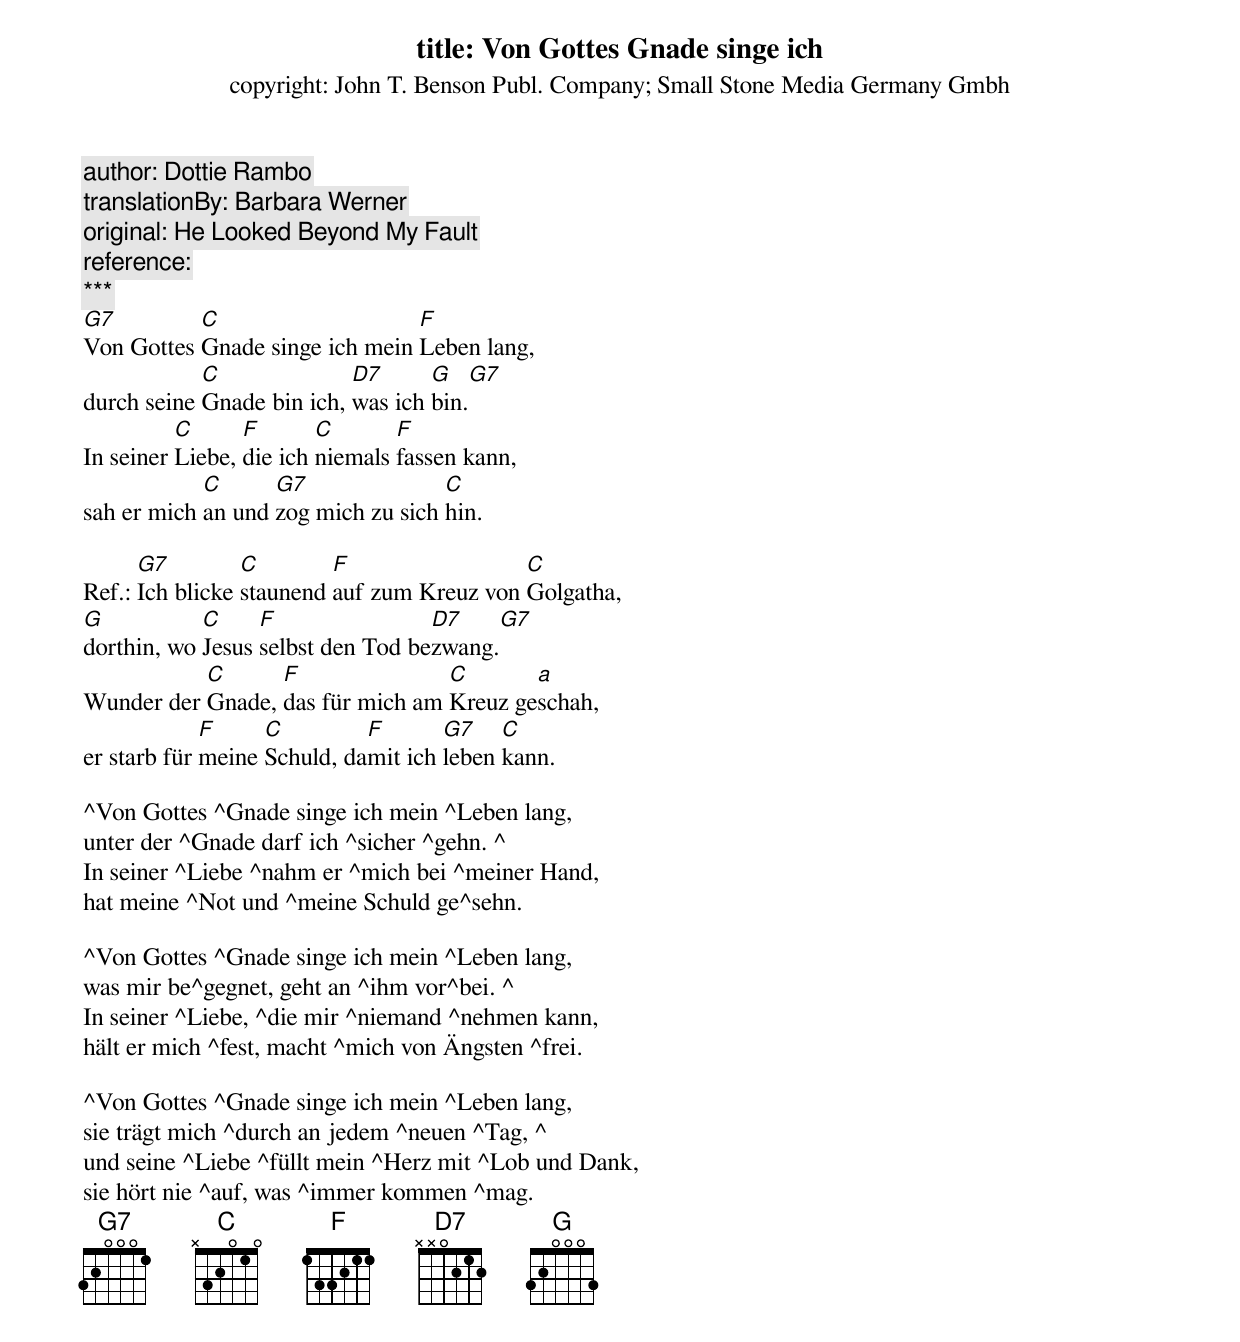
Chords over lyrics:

title: Von Gottes Gnade singe ich
copyright: John T. Benson Publ. Company; Small Stone Media Germany Gmbh
author: Dottie Rambo
translationBy: Barbara Werner
original: He Looked Beyond My Fault
reference:
***
G7         C                    F
Von Gottes Gnade singe ich mein Leben lang,
            C              D7      G    G7
durch seine Gnade bin ich, was ich bin.
          C      F       C       F
In seiner Liebe, die ich niemals fassen kann,
            C      G7               C
sah er mich an und zog mich zu sich hin.

      G7         C        F                 C
Ref.: Ich blicke staunend auf zum Kreuz von Golgatha,
G           C     F                D7    G7
dorthin, wo Jesus selbst den Tod bezwang.
           C      F               C       a
Wunder der Gnade, das für mich am Kreuz geschah,
             F     C         F       G7    C
er starb für meine Schuld, damit ich leben kann.

^Von Gottes ^Gnade singe ich mein ^Leben lang,
unter der ^Gnade darf ich ^sicher ^gehn. ^
In seiner ^Liebe ^nahm er ^mich bei ^meiner Hand,
hat meine ^Not und ^meine Schuld ge^sehn.

^Von Gottes ^Gnade singe ich mein ^Leben lang,
was mir be^gegnet, geht an ^ihm vor^bei. ^
In seiner ^Liebe, ^die mir ^niemand ^nehmen kann,
hält er mich ^fest, macht ^mich von Ängsten ^frei.

^Von Gottes ^Gnade singe ich mein ^Leben lang,
sie trägt mich ^durch an jedem ^neuen ^Tag, ^
und seine ^Liebe ^füllt mein ^Herz mit ^Lob und Dank,
sie hört nie ^auf, was ^immer kommen ^mag.
